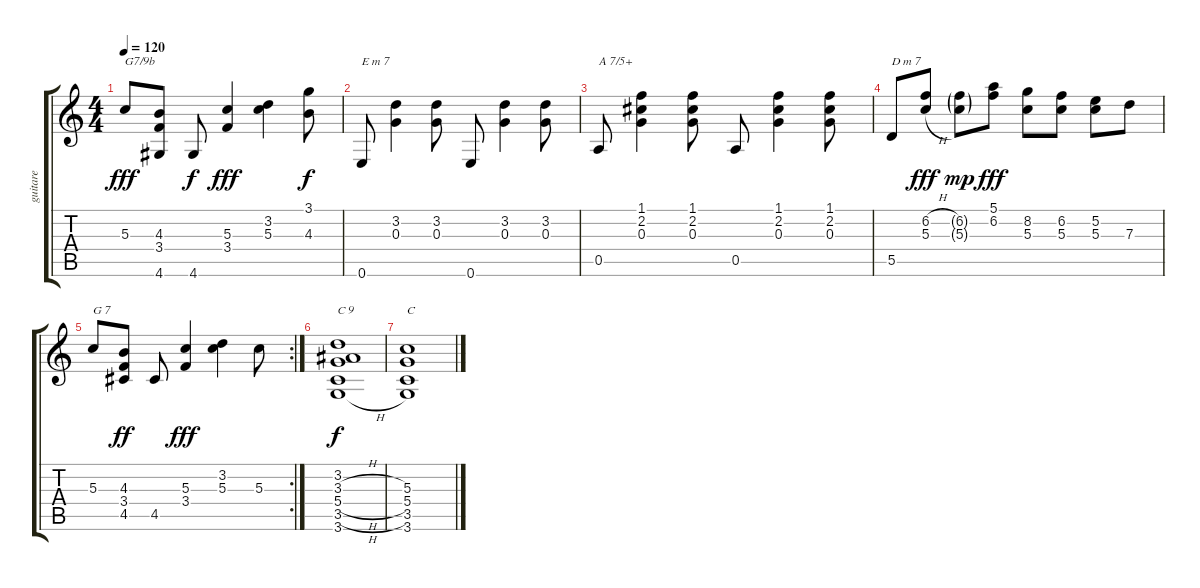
\track ("guitare" "guitare") {instrument acousticguitarnylon}
\staff {score tabs}
\tuning (E4 B3 G3 D3 A2 E2) {hide}
\ts (4 4)
\tempo 120
\clef g2
\ks c
5.3.8{txt "G7/9b" dy fff} (4.3 3.4 4.6).8 4.6.8{dy f} (5.3 3.4).4{dy fff} (3.2 5.3).4 (3.1 4.3).8{dy f} |
0.6.8{txt "E m 7"} (3.2 0.3).4 (3.2 0.3).8 0.6.8 (3.2 0.3).4 (3.2 0.3).8 |
0.5.8{txt "A 7/5+"} (1.1 2.2 0.3).4 (1.1 2.2 0.3).8 0.5.8 (1.1 2.2 0.3).4 (1.1 2.2 0.3).8 |
5.5.8{txt "D m 7"} (6.2{h} 5.3{h}).8{dy fff} (6.2{g} 5.3{g}).8{dy mp} (5.1 6.2).8{dy fff} (8.2 5.3).8 (6.2 5.3).8 (5.2 5.3).8 7.3.8 |
\rc 2
5.3.8{txt "G 7"} (4.3 3.4 4.5).8{dy ff} 4.5.8 (5.3 3.4).4{dy fff} (3.2 5.3).4 5.3.8 |
(3.2 3.3{h} 5.4{h} 3.5{h} 3.6{h}).1{txt "C 9" dy f} |
(5.3 5.4 3.5 3.6).1{txt "C"}
